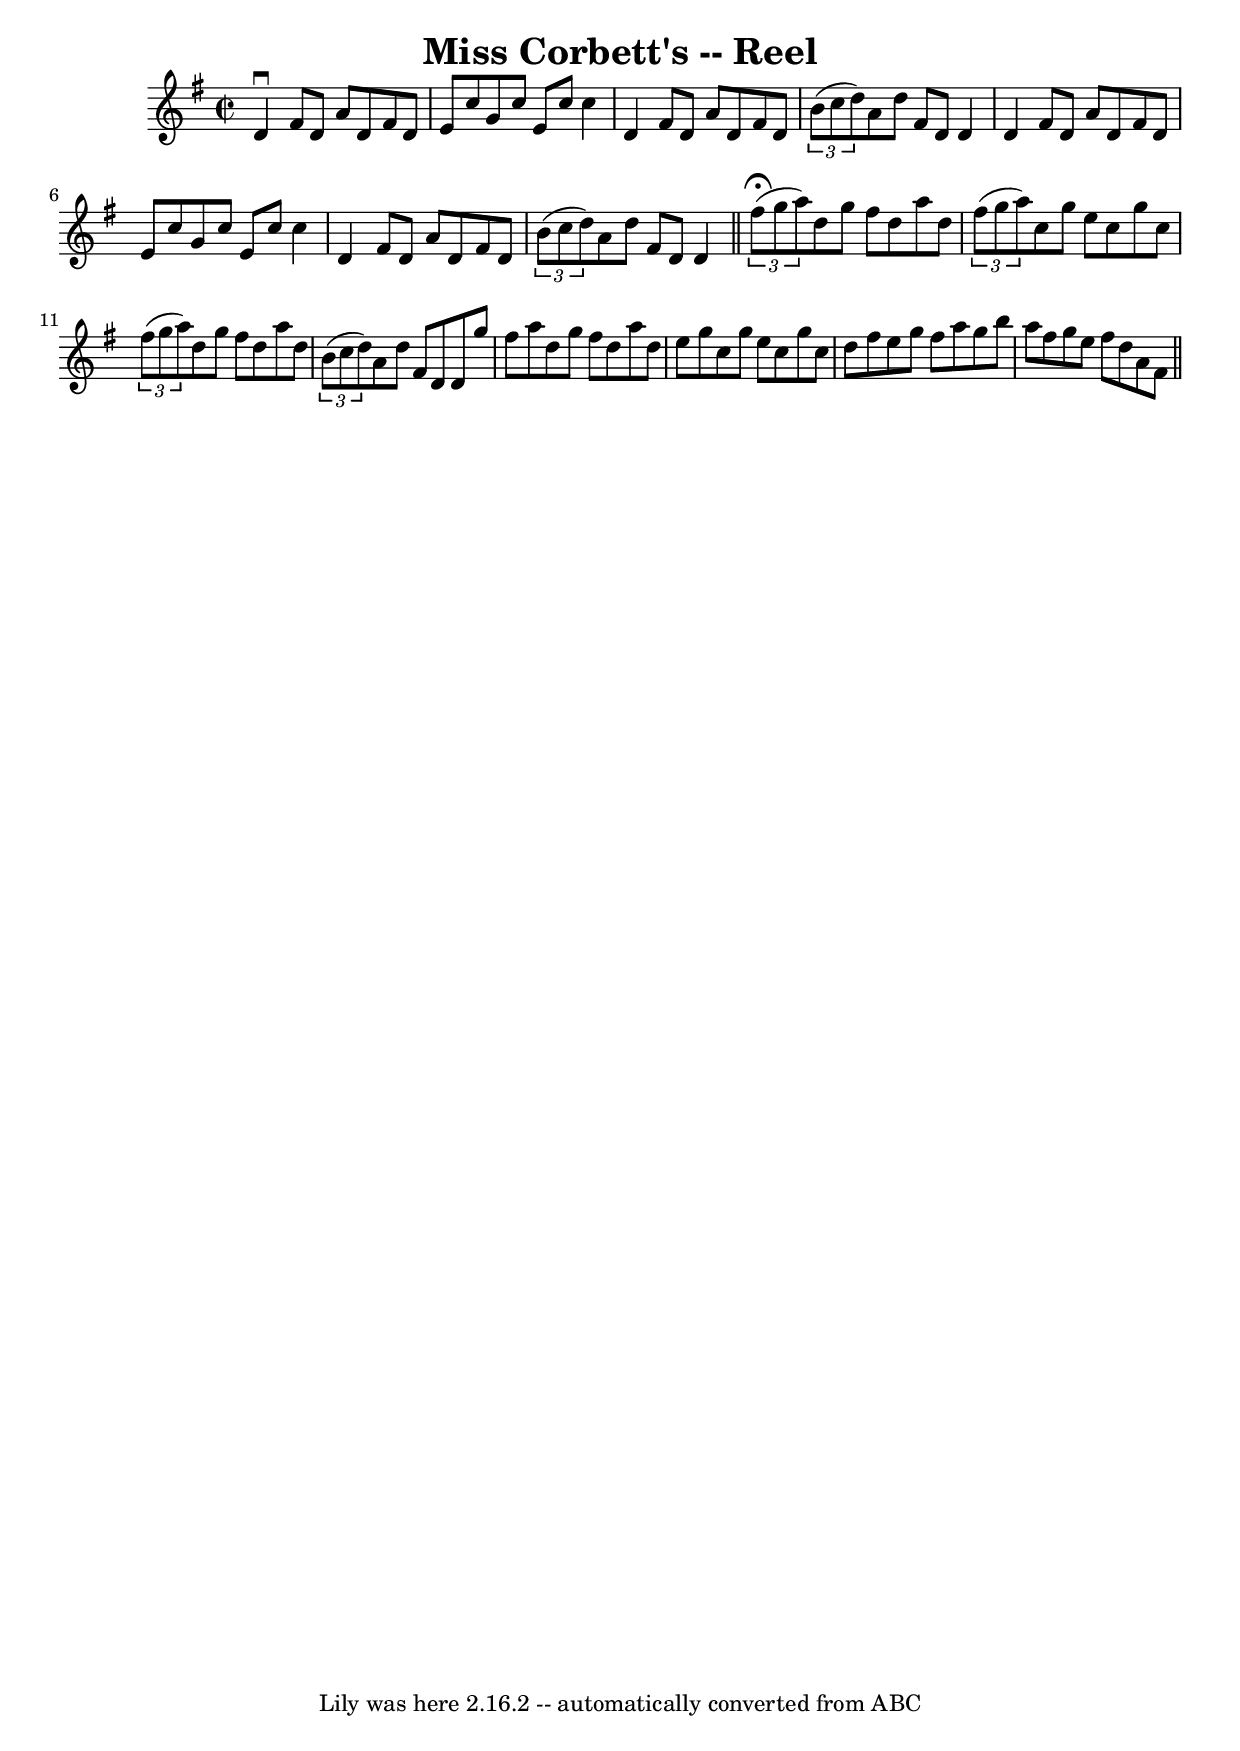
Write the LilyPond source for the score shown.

\version "2.16.2"
\include "Mammoth.ily"
\header {
  %% book = "Ryan's Mammoth Collection"
  crossRefNumber = "1"
  footnotes = ""
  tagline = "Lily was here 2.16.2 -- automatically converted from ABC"
  title = "Miss Corbett's -- Reel"

}
voicedefault =  {


  \override Staff.TimeSignature #'style = #'C
  \time 2/2 
  \key d \mixolydian d'4^\downbow fis'8 d'8 a'8 d'8    
  fis'8 d'8  |
  e'8 c''8 g'8 c''8 e'8 c''8 c''4  
  |
  d'4 fis'8 d'8 a'8 d'8 fis'8 d'8  |
  
  \times 2/3 { b'8 (c''8 d''8) 
	     } a'8 d''8 fis'8 d'8 d'4  
  |
  d'4 fis'8 d'8 a'8 d'8 fis'8 d'8  |
  e'8  
  c''8 g'8 c''8 e'8 c''8 c''4  |
  d'4 fis'8 d'8    
  a'8 d'8 fis'8 d'8  |
  \times 2/3 { b'8 (c''8 d''8) 

	     } a'8 d''8 fis'8 d'8 d'4    \bar "||"     \times 2/3 { fis''8 
								    ^\fermata(g''8 a''8) 
								  } d''8 g''8 fis''8 d''8 a''8    
  d''8  |
  \times 2/3 { fis''8 (g''8 a''8) 
	     } c''8 g''8    
  e''8 c''8 g''8 c''8  |
  \times 2/3 { fis''8 (g''8 a''8 
	       ) 
	     } d''8 g''8 fis''8 d''8 a''8 d''8  |
  \times 2/3 { 
    b'8 (c''8 d''8) 
  } a'8 d''8 fis'8 d'8 d'8 g''8  
  |
  fis''8 a''8 d''8 g''8 fis''8 d''8 a''8 d''8  
  |
  e''8 g''8 c''8 g''8 e''8 c''8 g''8 c''8  
  |
  d''8 fis''8 e''8 g''8 fis''8 a''8 g''8 b''8  
  |
  a''8 fis''8 g''8 e''8 fis''8 d''8 a'8 fis'8    
  \bar "||"   

}

\score{
  <<

    \context Staff="default"
    {
      \voicedefault 
      
    }

  >>
  \layout {
    
  }
  \midi {
  }

}
